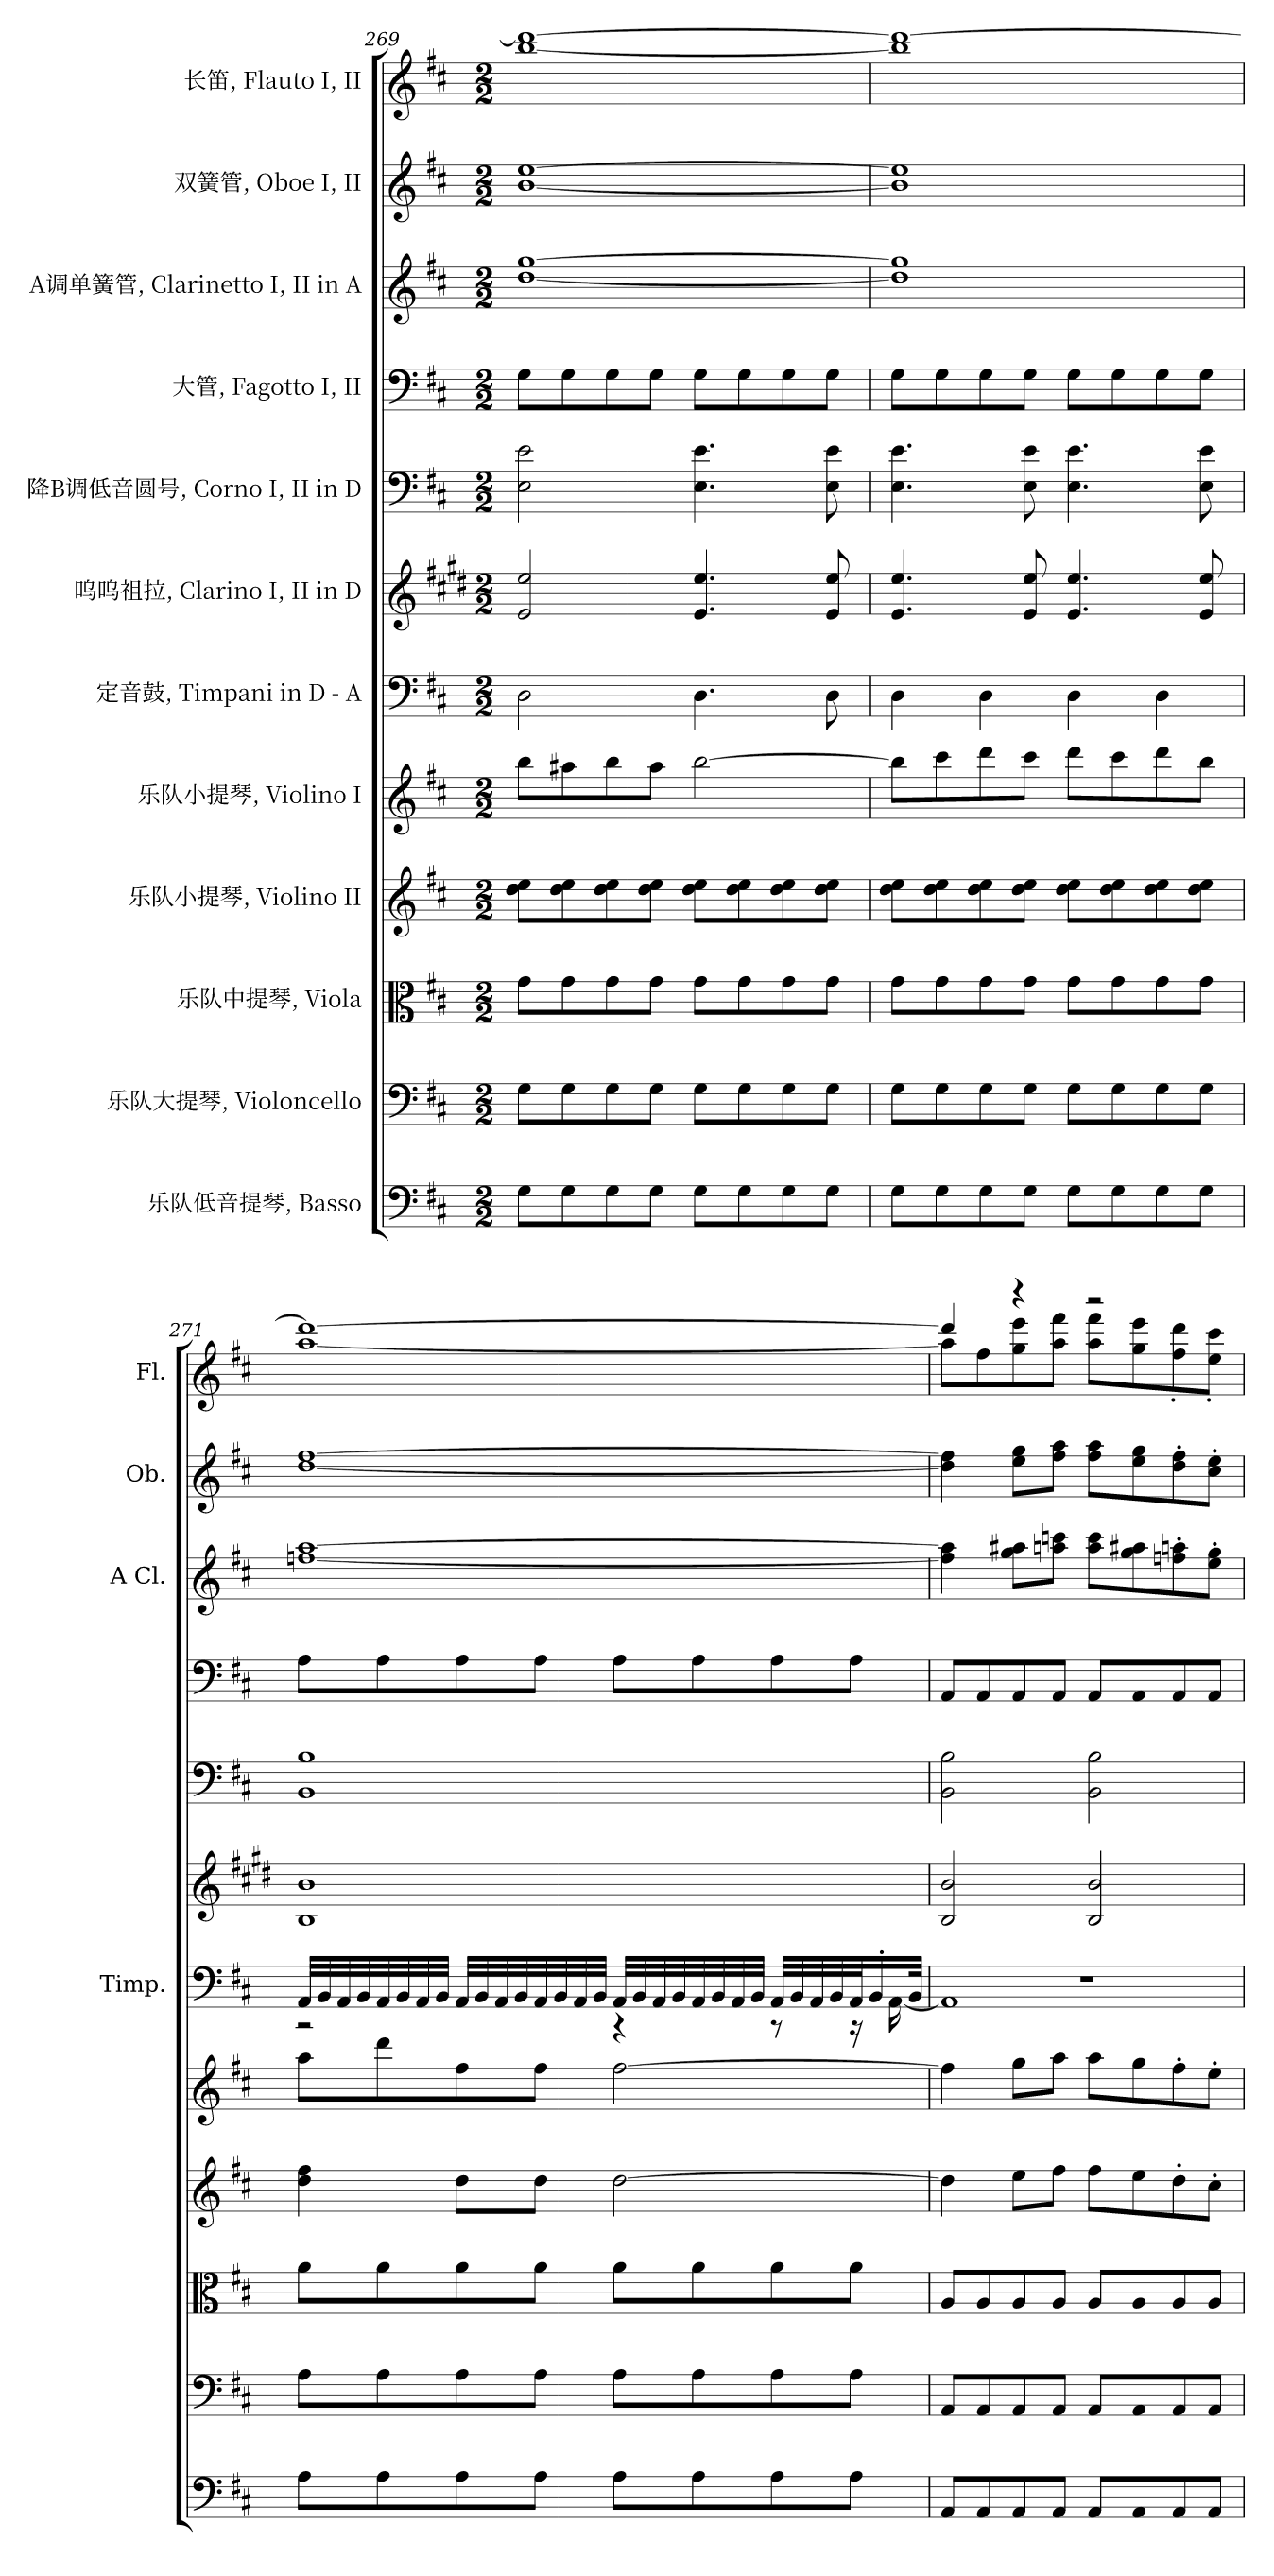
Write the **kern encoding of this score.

**kern	**kern	**kern	**kern	**kern	**kern	**kern	**kern	**kern	**kern	**kern	**kern
*part12	*part11	*part10	*part9	*part8	*part7	*part6	*part5	*part4	*part3	*part2	*part1
*staff12	*staff11	*staff10	*staff9	*staff8	*staff7	*staff6	*staff5	*staff4	*staff3	*staff2	*staff1
*I"乐队低音提琴, Basso	*I"乐队大提琴, Violoncello	*I"乐队中提琴, Viola	*I"乐队小提琴, Violino II	*I"乐队小提琴, Violino I	*I"定音鼓, Timpani in D - A	*I"呜呜祖拉, Clarino I, II in D	*I"降B调低音圆号, Corno I, II in D	*I"大管, Fagotto I, II	*I"A调单簧管, Clarinetto I, II in A	*I"双簧管, Oboe I, II	*I"长笛, Flauto I, II
*	*	*	*	*	*I'Timp.	*	*	*	*I'A Cl.	*I'Ob.	*I'Fl.
!!LO:PB:g=z
*clefF4	*clefF4	*clefC3	*clefG2	*clefG2	*clefF4	*clefG2	*clefF4	*clefF4	*clefG2	*clefG2	*clefG2
*ITrd7c12	*	*	*	*	*	*ITrd1c2	*ITrd1c2	*	*ITrd2c3	*	*
*k[f#c#]	*k[f#c#]	*k[f#c#]	*k[f#c#]	*k[f#c#]	*k[f#c#]	*k[f#c#]	*k[]	*k[f#c#]	*k[f#c#g#d#a#]	*k[f#c#]	*k[f#c#]
*M2/2	*M2/2	*M2/2	*M2/2	*M2/2	*M2/2	*M2/2	*M2/2	*M2/2	*M2/2	*M2/2	*M2/2
=269	=269	=269	=269	=269	=269	=269	=269	=269	=269	=269	=269
*	*	*	*	*	*	*	*	*	*	*	*^
8GG\L	8G\L	8g\L	8dd\ 8ee\L	8bb\L	2D\	2d/ 2dd/	2D\ 2d\	8G\L	[1b [1ee	[1b [1ee	1ddd_	[1bb
8GG\	8G\	8g\	8dd\ 8ee\	8aa#X\	.	.	.	8G\	.	.	.	.
8GG\	8G\	8g\	8dd\ 8ee\	8bb\	.	.	.	8G\	.	.	.	.
8GG\J	8G\J	8g\J	8dd\ 8ee\J	8aa#\J	.	.	.	8G\J	.	.	.	.
8GG\L	8G\L	8g\L	8dd\ 8ee\L	[2bb\	4.D\	4.d/ 4.dd/	4.D\ 4.d\	8G\L	.	.	.	.
8GG\	8G\	8g\	8dd\ 8ee\	.	.	.	.	8G\	.	.	.	.
8GG\	8G\	8g\	8dd\ 8ee\	.	.	.	.	8G\	.	.	.	.
8GG\J	8G\J	8g\J	8dd\ 8ee\J	.	8D\	8d/ 8dd/	8D\ 8d\	8G\J	.	.	.	.
=270	=270	=270	=270	=270	=270	=270	=270	=270	=270	=270	=270	=270
8GG\L	8G\L	8g\L	8dd\ 8ee\L	8bb\L]	4D\	4.d/ 4.dd/	4.D\ 4.d\	8G\L	1b] 1ee]	1b] 1ee]	1ddd_	1bb]
8GG\	8G\	8g\	8dd\ 8ee\	8ccc#\	.	.	.	8G\	.	.	.	.
8GG\	8G\	8g\	8dd\ 8ee\	8ddd\	4D\	.	.	8G\	.	.	.	.
8GG\J	8G\J	8g\J	8dd\ 8ee\J	8ccc#\J	.	8d/ 8dd/	8D\ 8d\	8G\J	.	.	.	.
8GG\L	8G\L	8g\L	8dd\ 8ee\L	8ddd\L	4D\	4.d/ 4.dd/	4.D\ 4.d\	8G\L	.	.	.	.
8GG\	8G\	8g\	8dd\ 8ee\	8ccc#\	.	.	.	8G\	.	.	.	.
8GG\	8G\	8g\	8dd\ 8ee\	8ddd\	4D\	.	.	8G\	.	.	.	.
8GG\J	8G\J	8g\J	8dd\ 8ee\J	8bb\J	.	8d/ 8dd/	8D\ 8d\	8G\J	.	.	.	.
!!LO:PB:g=z	!!
=271	=271	=271	=271	=271	=271	=271	=271	=271	=271	=271	=271	=271
*	*	*	*	*	*^	*	*	*	*	*	*	*
8AA\L	8A\L	8a\L	4dd\ 4ff#\	8aa\L	32AA/LLL	2r	1A 1a	1AA 1A	8A\L	[1ddn [1ff#	[1dd [1ff#	1ddd_	[1aa
.	.	.	.	.	32BB/	.	.	.	.	.	.	.	.
.	.	.	.	.	32AA/	.	.	.	.	.	.	.	.
.	.	.	.	.	32BB/	.	.	.	.	.	.	.	.
8AA\	8A\	8a\	.	8ddd\	32AA/	.	.	.	8A\	.	.	.	.
.	.	.	.	.	32BB/	.	.	.	.	.	.	.	.
.	.	.	.	.	32AA/	.	.	.	.	.	.	.	.
.	.	.	.	.	32BB/JJJ	.	.	.	.	.	.	.	.
8AA\	8A\	8a\	8dd\L	8ff#\	32AA/LLL	.	.	.	8A\	.	.	.	.
.	.	.	.	.	32BB/	.	.	.	.	.	.	.	.
.	.	.	.	.	32AA/	.	.	.	.	.	.	.	.
.	.	.	.	.	32BB/	.	.	.	.	.	.	.	.
8AA\J	8A\J	8a\J	8dd\J	8ff#\J	32AA/	.	.	.	8A\J	.	.	.	.
.	.	.	.	.	32BB/	.	.	.	.	.	.	.	.
.	.	.	.	.	32AA/	.	.	.	.	.	.	.	.
.	.	.	.	.	32BB/JJJ	.	.	.	.	.	.	.	.
8AA\L	8A\L	8a\L	[2dd\	[2ff#\	32AA/LLL	4r	.	.	8A\L	.	.	.	.
.	.	.	.	.	32BB/	.	.	.	.	.	.	.	.
.	.	.	.	.	32AA/	.	.	.	.	.	.	.	.
.	.	.	.	.	32BB/	.	.	.	.	.	.	.	.
8AA\	8A\	8a\	.	.	32AA/	.	.	.	8A\	.	.	.	.
.	.	.	.	.	32BB/	.	.	.	.	.	.	.	.
.	.	.	.	.	32AA/	.	.	.	.	.	.	.	.
.	.	.	.	.	32BB/JJJ	.	.	.	.	.	.	.	.
8AA\	8A\	8a\	.	.	32AA/LLL	8r	.	.	8A\	.	.	.	.
.	.	.	.	.	32BB/	.	.	.	.	.	.	.	.
.	.	.	.	.	32AA/	.	.	.	.	.	.	.	.
.	.	.	.	.	32BB/	.	.	.	.	.	.	.	.
8AA\J	8A\J	8a\J	.	.	32AA/J	16r	.	.	8A\J	.	.	.	.
.	.	.	.	.	16BB'/	.	.	.	.	.	.	.	.
.	.	.	.	.	.	[16AA\	.	.	.	.	.	.	.
.	.	.	.	.	32BB/JJk	.	.	.	.	.	.	.	.
!!LO:PB:g=z	!!
=272	=272	=272	=272	=272	=272	=272	=272	=272	=272	=272	=272	=272	=272
8AAA/L	8AA/L	8A/L	4dd\]	4ff#\]	1r	1AA]	2A/ 2a/	2AA\ 2A\	8AA/L	4dd\] 4ff#\]	4dd\] 4ff#\]	4ddd/]	8aa\L]
8AAA/	8AA/	8A/	.	.	.	.	.	.	8AA/	.	.	.	8ff#\
8AAA/	8AA/	8A/	8ee\L	8gg\L	.	.	.	.	8AA/	8ee\ 8ff##X\L	8ee\ 8gg\L	4r	8gg\ 8eee\
8AAA/J	8AA/J	8A/J	8ff#\J	8aa\J	.	.	.	.	8AA/J	8ff#X\ 8aan\J	8ff#\ 8aa\J	.	8aa\ 8fff#\J
8AAA/L	8AA/L	8A/L	8ff#\L	8aa\L	.	.	2A/ 2a/	2AA\ 2A\	8AA/L	8ff#\ 8aa\L	8ff#\ 8aa\L	2r	8aa\ 8fff#\L
8AAA/	8AA/	8A/	8ee\	8gg\	.	.	.	.	8AA/	8ee\ 8ff##X\	8ee\ 8gg\	.	8gg\ 8eee\
8AAA/	8AA/	8A/	8dd'\	8ff#'\	.	.	.	.	8AA/	8ddn\' 8ff#X\'	8dd\' 8ff#\'	.	8ff#\' 8ddd\'
8AAA/J	8AA/J	8A/J	8cc#'\J	8ee'\J	.	.	.	.	8AA/J	8cc#\' 8ee\'J	8cc#\' 8ee\'J	.	8ee\' 8ccc#\'J
*	*	*	*	*	*v	*v	*	*	*	*	*	*v	*v
=	=	=	=	=	=	=	=	=	=	=	=
*-	*-	*-	*-	*-	*-	*-	*-	*-	*-	*-	*-
